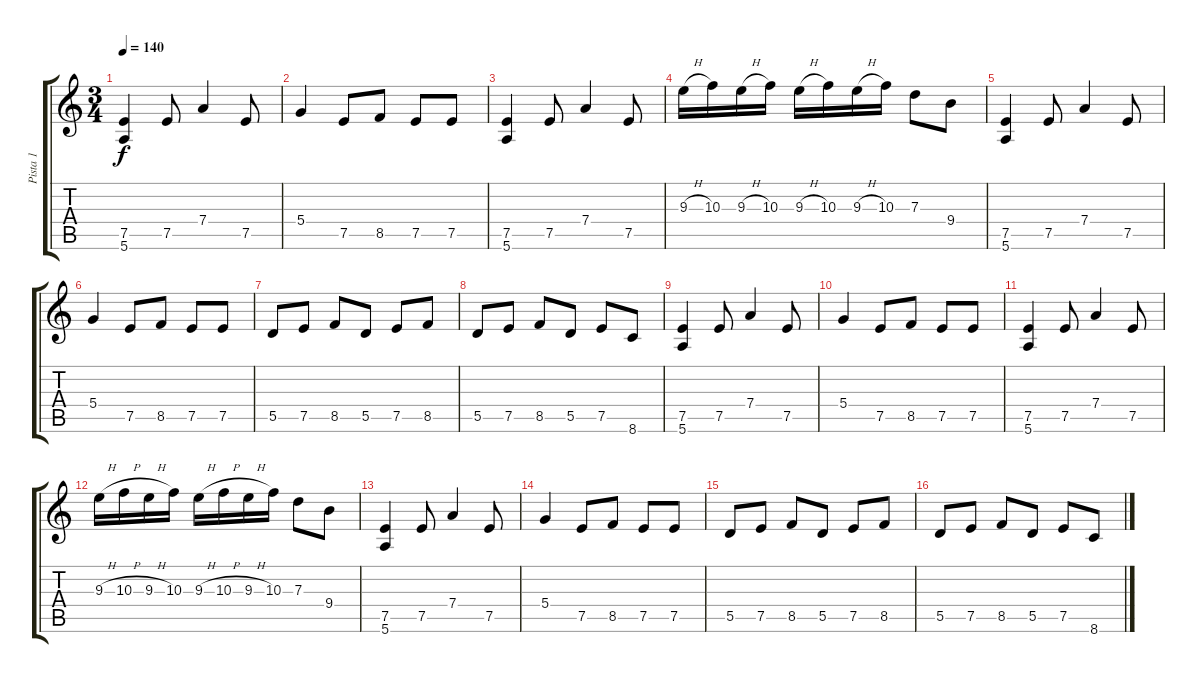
\track ("Pista 1" "Pista 1") {instrument distortionguitar}
\staff {score tabs}
\tuning (E4 B3 G3 D3 A2 E2) {hide}
\ts (3 4)
\tempo 140
\clef g2
\ks c
(7.5 5.6).4{dy f} 7.5.8 7.4.4 7.5.8 |
5.4.4 7.5.8 8.5.8 7.5.8 7.5.8 |
(7.5 5.6).4 7.5.8 7.4.4 7.5.8 |
9.3{h}.16 10.3.16 9.3{h}.16 10.3.16 9.3{h}.16 10.3.16 9.3{h}.16 10.3.16 7.3.8 9.4.8 |
(7.5 5.6).4 7.5.8 7.4.4 7.5.8 |
5.4.4 7.5.8 8.5.8 7.5.8 7.5.8 |
5.5.8 7.5.8 8.5.8 5.5.8 7.5.8 8.5.8 |
5.5.8 7.5.8 8.5.8 5.5.8 7.5.8 8.6.8 |
(7.5 5.6).4 7.5.8 7.4.4 7.5.8 |
5.4.4 7.5.8 8.5.8 7.5.8 7.5.8 |
(7.5 5.6).4 7.5.8 7.4.4 7.5.8 |
9.3{h}.16 10.3{h}.16 9.3{h}.16 10.3.16 9.3{h}.16 10.3{h}.16 9.3{h}.16 10.3.16 7.3.8 9.4.8 |
(7.5 5.6).4 7.5.8 7.4.4 7.5.8 |
5.4.4 7.5.8 8.5.8 7.5.8 7.5.8 |
5.5.8 7.5.8 8.5.8 5.5.8 7.5.8 8.5.8 |
5.5.8 7.5.8 8.5.8 5.5.8 7.5.8 8.6.8
